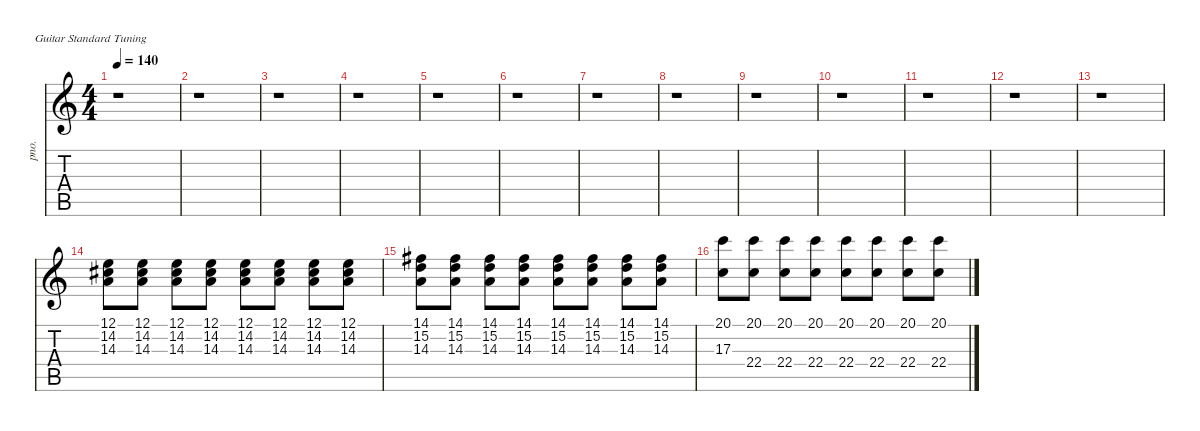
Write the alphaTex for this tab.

\defaultSystemsLayout 4
\hideDynamics
\bracketExtendMode nobrackets
\otherSystemsTrackNameOrientation horizontal
\track ("Piano" "pno.") {instrument acousticgrandpiano}
\staff {score tabs}
\tuning (E4 B3 G3 D3 A2 E2)
\ts (4 4)
\tempo 140
\clef g2
\ks c
r.1{dy f} |
r.1 |
r.1 |
r.1 |
r.1 |
r.1 |
r.1 |
r.1 |
r.1 |
r.1 |
r.1 |
r.1 |
r.1 |
(12.1 14.2{acc #} 14.3).8{dy mf} (12.1 14.2{acc #} 14.3).8 (12.1 14.2{acc #} 14.3).8 (12.1 14.2{acc #} 14.3).8 (12.1 14.2{acc #} 14.3).8 (12.1 14.2{acc #} 14.3).8 (12.1 14.2{acc #} 14.3).8 (12.1 14.2{acc #} 14.3).8 |
(14.1{acc #} 15.2 14.3).8 (14.1{acc #} 15.2 14.3).8 (14.1{acc #} 15.2 14.3).8 (14.1{acc #} 15.2 14.3).8 (14.1{acc #} 15.2 14.3).8 (14.1{acc #} 15.2 14.3).8 (14.1{acc #} 15.2 14.3).8 (14.1{acc #} 15.2 14.3).8 |
(20.1 17.3).8{dy f} (20.1 22.4).8 (20.1 22.4).8 (20.1 22.4).8 (20.1 22.4).8 (20.1 22.4).8 (20.1 22.4).8 (20.1 22.4).8
